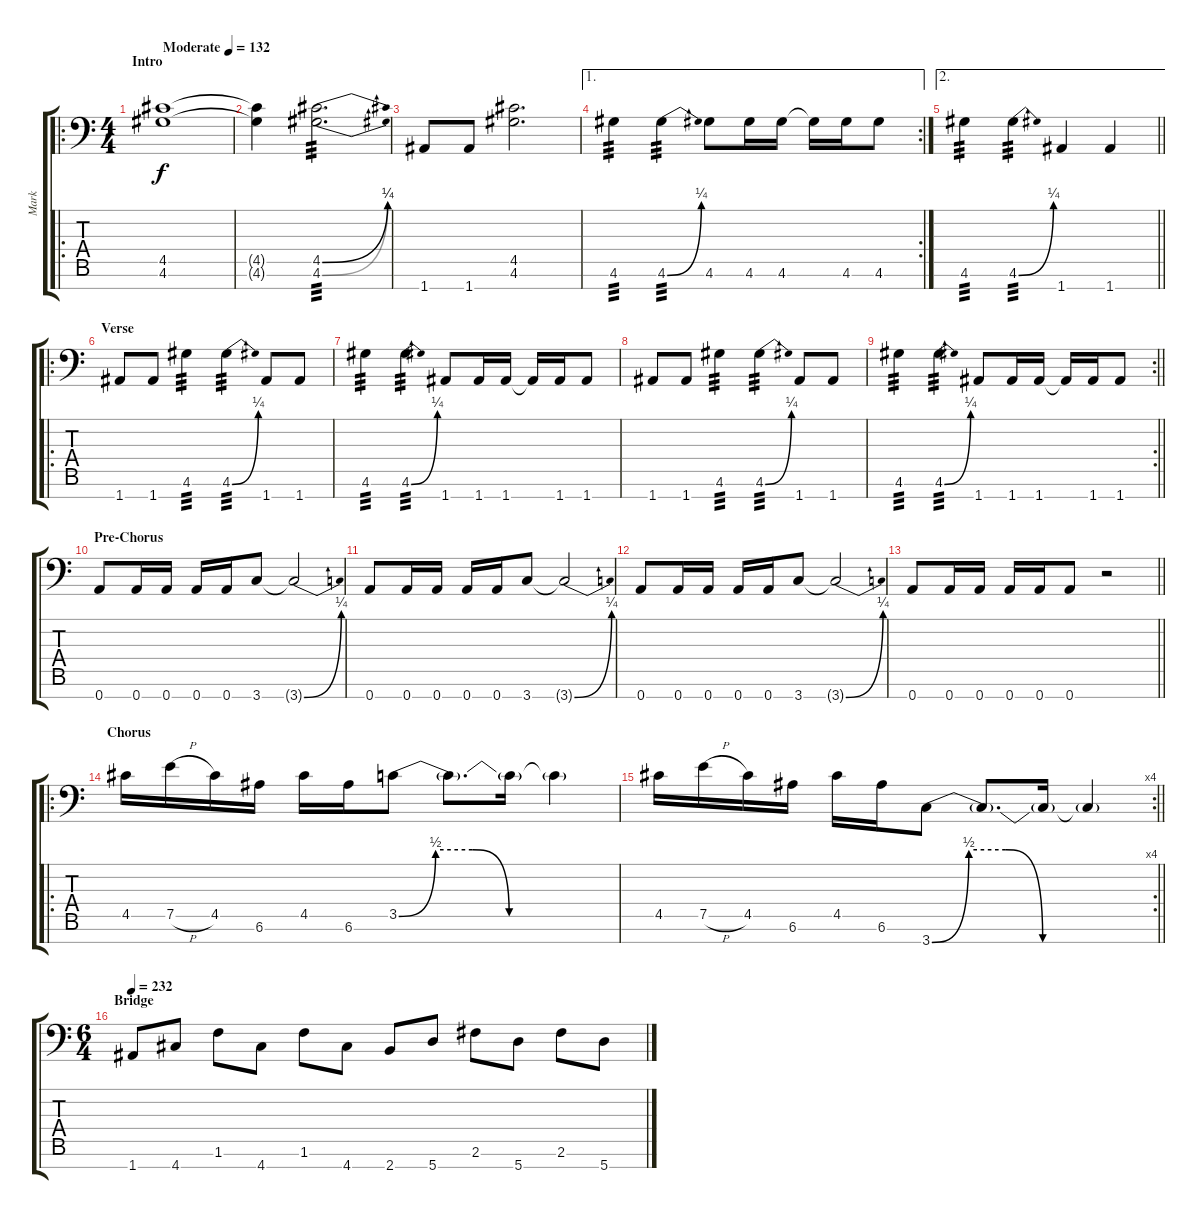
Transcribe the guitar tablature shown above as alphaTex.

\track ("Mark" "Mark") {instrument distortionguitar}
\staff {score tabs}
\tuning (E4 B3 G3 D3 A2 E2 A1) {hide}
\ro
\ts (4 4)
\section ("" "Intro")
\tempo (132 "Moderate")
\clef f4
\ks c
(4.5 4.6).1{dy f instrument distortionguitar} |
(4.5{t} 4.6{t}).4 (4.5{be (bend 0 0 60 1)} 4.6{be (bend 0 0 60 1)}).2{d tp 3} |
1.7.8 1.7.8 (4.5 4.6).2{d} |
\ae 1
\rc 2
4.6.4{tp 3} 4.6{be (bend 0 0 60 1)}.4{tp 3} 4.6.8 4.6.16 4.6.16 4.6{t}.16 4.6.16 4.6.8 |
\ae 2
\barLineRight lightlight
4.6.4{tp 3} 4.6{be (bend 0 0 60 1)}.4{tp 3} 1.7.4 1.7.4 |
\ro
\section ("" "Verse")
1.7.8 1.7.8 4.6.4{tp 3} 4.6{be (bend 0 0 60 1)}.4{tp 3} 1.7.8 1.7.8 |
4.6.4{tp 3} 4.6{be (bend 0 0 60 1)}.4{tp 3} 1.7.8 1.7.16 1.7.16 1.7{t}.16 1.7.16 1.7.8 |
1.7.8 1.7.8 4.6.4{tp 3} 4.6{be (bend 0 0 60 1)}.4{tp 3} 1.7.8 1.7.8 |
\rc 2
\barLineRight lightlight
4.6.4{tp 3} 4.6{be (bend 0 0 60 1)}.4{tp 3} 1.7.8 1.7.16 1.7.16 1.7{t}.16 1.7.16 1.7.8 |
\section ("" "Pre-Chorus")
0.7.8 0.7.16 0.7.16 0.7.16 0.7.16 3.7.8 3.7{be (bend 0 0 60 1) t}.2 |
0.7.8 0.7.16 0.7.16 0.7.16 0.7.16 3.7.8 3.7{be (bend 0 0 60 1) t}.2 |
0.7.8 0.7.16 0.7.16 0.7.16 0.7.16 3.7.8 3.7{be (bend 0 0 60 1) t}.2 |
\barLineRight lightlight
0.7.8 0.7.16 0.7.16 0.7.16 0.7.16 0.7.8 r.2 |
\ro
\section ("" "Chorus")
4.5.16 7.5{h}.16 4.5.16 6.6.16 4.5.16 6.6.16 3.5{be (custom 0 0 10 2 20 2 30 0 60 0)}.8 3.5{t}.8{d} 3.5{t}.16 3.5{t}.4 |
\rc 4
\barLineRight lightlight
4.5.16 7.5{h}.16 4.5.16 6.6.16 4.5.16 6.6.16 3.7{be (custom 0 0 10 2 20 2 30 0 60 0)}.8 3.7{t}.8{d} 3.7{t}.16 3.7{t}.4 |
\ts (6 4)
\section ("" "Bridge")
\tempo 232
1.7.8 4.7.8 1.6.8 4.7.8 1.6.8 4.7.8 2.7.8 5.7.8 2.6.8 5.7.8 2.6.8 5.7.8
